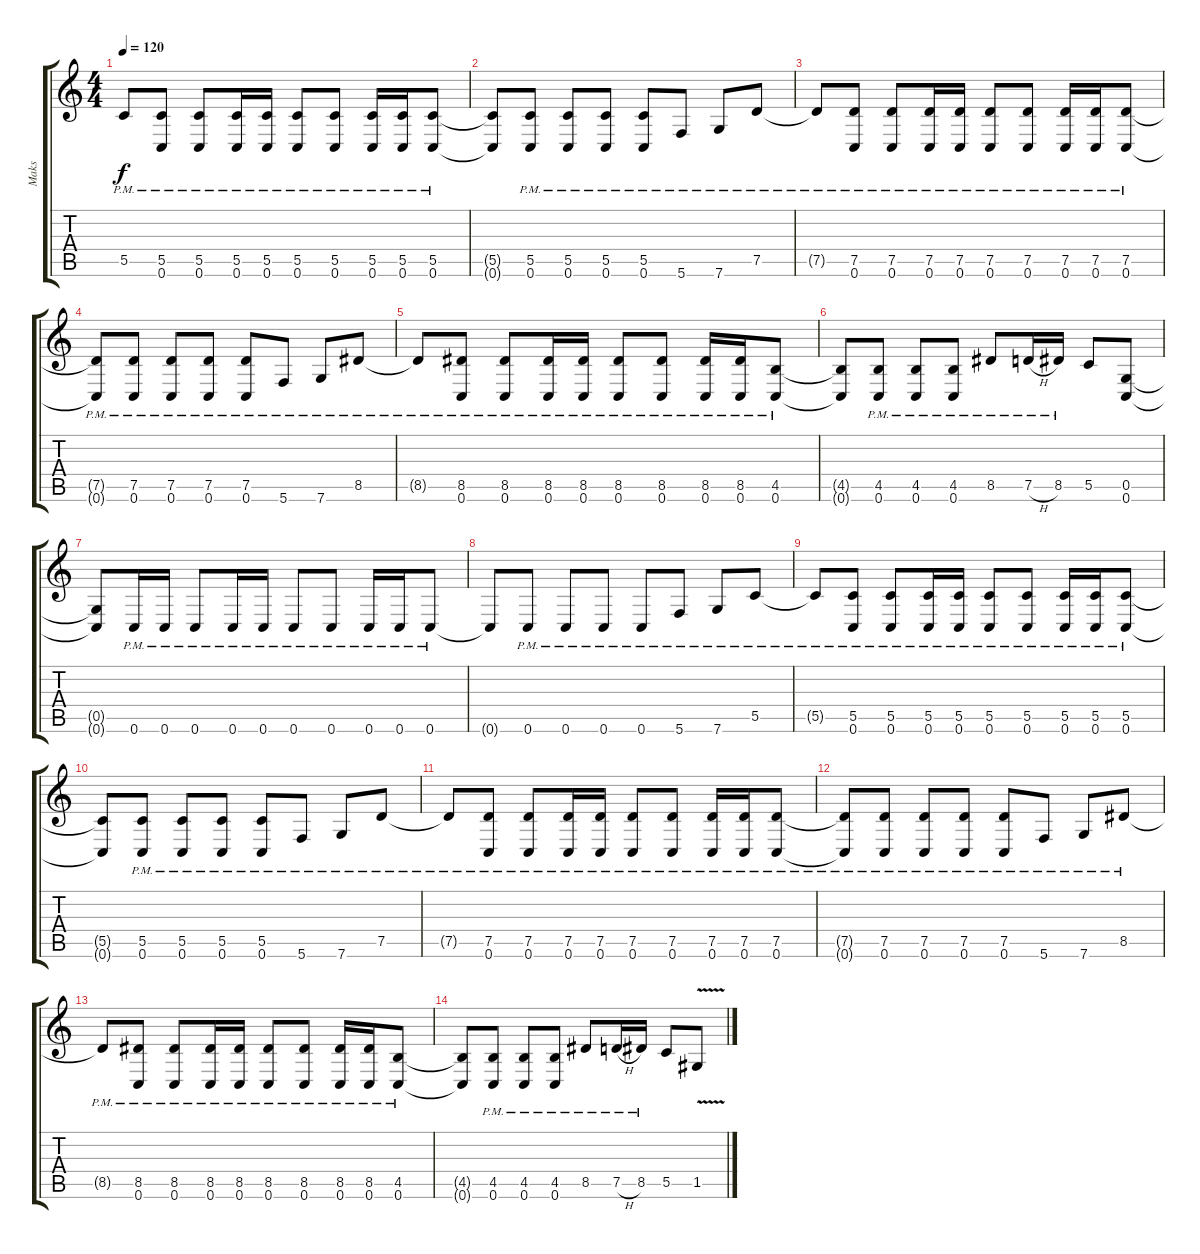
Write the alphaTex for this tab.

\track ("Maks" "Maks") {instrument distortionguitar}
\staff {score tabs}
\tuning (D4 A3 F3 C3 G2 C2) {hide}
\ts (4 4)
\tempo 120
\clef g2
\ks c
5.5{pm t}.8{dy f} (5.5{pm} 0.6{pm}).8 (5.5{pm} 0.6{pm}).8 (5.5{pm} 0.6{pm}).16 (5.5{pm} 0.6{pm}).16 (5.5{pm} 0.6{pm}).8 (5.5{pm} 0.6{pm}).8 (5.5{pm} 0.6{pm}).16 (5.5{pm} 0.6{pm}).16 (5.5{pm} 0.6{pm}).8 |
(5.5{t} 0.6{t}).8 (5.5{pm} 0.6{pm}).8 (5.5{pm} 0.6{pm}).8 (5.5{pm} 0.6{pm}).8 (5.5{pm} 0.6{pm}).8 5.6{pm}.8 7.6{pm}.8 7.5{pm}.8 |
7.5{pm t}.8 (7.5{pm} 0.6{pm}).8 (7.5{pm} 0.6{pm}).8 (7.5{pm} 0.6{pm}).16 (7.5{pm} 0.6{pm}).16 (7.5{pm} 0.6{pm}).8 (7.5{pm} 0.6{pm}).8 (7.5{pm} 0.6{pm}).16 (7.5{pm} 0.6{pm}).16 (7.5{pm} 0.6{pm}).8 |
(7.5{pm t} 0.6{pm t}).8 (7.5{pm} 0.6{pm}).8 (7.5{pm} 0.6{pm}).8 (7.5{pm} 0.6{pm}).8 (7.5{pm} 0.6{pm}).8 5.6{pm}.8 7.6{pm}.8 8.5{pm}.8 |
8.5{pm t}.8 (8.5{pm} 0.6{pm}).8 (8.5{pm} 0.6{pm}).8 (8.5{pm} 0.6{pm}).16 (8.5{pm} 0.6{pm}).16 (8.5{pm} 0.6{pm}).8 (8.5{pm} 0.6{pm}).8 (8.5{pm} 0.6{pm}).16 (8.5{pm} 0.6{pm}).16 (4.5{pm} 0.6{pm}).8 |
(4.5{t} 0.6{t}).8 (4.5{pm} 0.6{pm}).8 (4.5{pm} 0.6{pm}).8 (4.5{pm} 0.6{pm}).8 8.5{pm}.8 7.5{h pm}.16 8.5{pm}.16 5.5.8 (0.5 0.6).8 |
(0.5{t} 0.6{t}).8 0.6{pm}.16 0.6{pm}.16 0.6{pm}.8 0.6{pm}.16 0.6{pm}.16 0.6{pm}.8 0.6{pm}.8 0.6{pm}.16 0.6{pm}.16 0.6{pm}.8 |
0.6{t}.8 0.6{pm}.8 0.6{pm}.8 0.6{pm}.8 0.6{pm}.8 5.6{pm}.8 7.6{pm}.8 5.5{pm}.8 |
5.5{pm t}.8 (5.5{pm} 0.6{pm}).8 (5.5{pm} 0.6{pm}).8 (5.5{pm} 0.6{pm}).16 (5.5{pm} 0.6{pm}).16 (5.5{pm} 0.6{pm}).8 (5.5{pm} 0.6{pm}).8 (5.5{pm} 0.6{pm}).16 (5.5{pm} 0.6{pm}).16 (5.5{pm} 0.6{pm}).8 |
(5.5{t} 0.6{t}).8 (5.5{pm} 0.6{pm}).8 (5.5{pm} 0.6{pm}).8 (5.5{pm} 0.6{pm}).8 (5.5{pm} 0.6{pm}).8 5.6{pm}.8 7.6{pm}.8 7.5{pm}.8 |
7.5{pm t}.8 (7.5{pm} 0.6{pm}).8 (7.5{pm} 0.6{pm}).8 (7.5{pm} 0.6{pm}).16 (7.5{pm} 0.6{pm}).16 (7.5{pm} 0.6{pm}).8 (7.5{pm} 0.6{pm}).8 (7.5{pm} 0.6{pm}).16 (7.5{pm} 0.6{pm}).16 (7.5{pm} 0.6{pm}).8 |
(7.5{pm t} 0.6{pm t}).8 (7.5{pm} 0.6{pm}).8 (7.5{pm} 0.6{pm}).8 (7.5{pm} 0.6{pm}).8 (7.5{pm} 0.6{pm}).8 5.6{pm}.8 7.6{pm}.8 8.5{pm}.8 |
8.5{pm t}.8 (8.5{pm} 0.6{pm}).8 (8.5{pm} 0.6{pm}).8 (8.5{pm} 0.6{pm}).16 (8.5{pm} 0.6{pm}).16 (8.5{pm} 0.6{pm}).8 (8.5{pm} 0.6{pm}).8 (8.5{pm} 0.6{pm}).16 (8.5{pm} 0.6{pm}).16 (4.5{pm} 0.6{pm}).8 |
(4.5{t} 0.6{t}).8 (4.5{pm} 0.6{pm}).8 (4.5{pm} 0.6{pm}).8 (4.5{pm} 0.6{pm}).8 8.5{pm}.8 7.5{h pm}.16 8.5{pm}.16 5.5.8 1.5{v}.8
